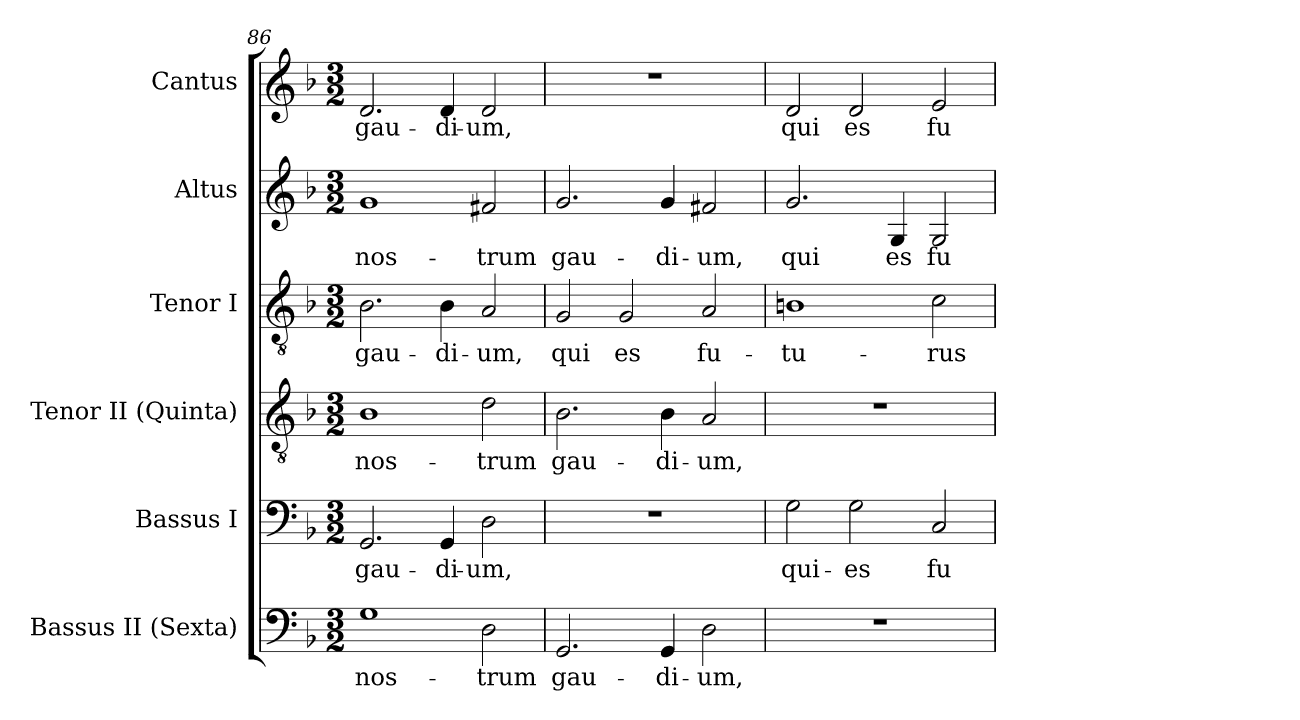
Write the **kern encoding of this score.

**kern	**text	**kern	**text	**kern	**text	**kern	**text	**kern	**text	**kern	**text
*part6	*part6	*part5	*part5	*part4	*part4	*part3	*part3	*part2	*part2	*part1	*part1
*staff6	*staff6	*staff5	*staff5	*staff4	*staff4	*staff3	*staff3	*staff2	*staff2	*staff1	*staff1
*I"Bassus II (Sexta)	*	*I"Bassus I	*	*I"Tenor II (Quinta)	*	*I"Tenor I	*	*I"Altus	*	*I"Cantus	*
*I'B.	*	*I'B.	*	*I'T.	*	*I'T.	*	*I'A.	*	*	*
*clefF4	*	*clefF4	*	*clefGv2	*	*clefGv2	*	*clefG2	*	*clefG2	*
*	*	*	*	*ITrd7c12	*	*ITrd7c12	*	*	*	*	*
*k[b-]	*	*k[b-]	*	*k[b-]	*	*k[b-]	*	*k[b-]	*	*k[b-]	*
*F:	*	*F:	*	*F:	*	*F:	*	*F:	*	*F:	*
*M3/2	*	*M3/2	*	*M3/2	*	*M3/2	*	*M3/2	*	*M3/2	*
=86	=86	=86	=86	=86	=86	=86	=86	=86	=86	=86	=86
!	!LO:LY:b:color=#000000	!	!	!	!	!	!	!	!	!	!
!	!	!	!LO:LY:b:color=#000000	!	!	!	!	!	!	!	!
!	!	!	!	!	!LO:LY:b:color=#000000	!	!	!	!	!	!
!	!	!	!	!	!	!	!LO:LY:b:color=#000000	!	!	!	!
!	!	!	!	!	!	!	!	!	!LO:LY:b:color=#000000	!	!
!	!	!	!	!	!	!	!	!	!	!	!LO:LY:b:color=#000000
1Gi	nos-	2.GGi/	gau-	1BB-i	nos-	2.BB-i\	gau-	1gi	nos-	2.di/	gau-
!	!	!	!LO:LY:b:color=#000000	!	!	!	!	!	!	!	!
!	!	!	!	!	!	!	!LO:LY:b:color=#000000	!	!	!	!
!	!	!	!	!	!	!	!	!	!	!	!LO:LY:b:color=#000000
.	.	4GGi/	-di-	.	.	4BB-i\	-di-	.	.	4di/	-di-
!	!LO:LY:b:color=#000000	!	!	!	!	!	!	!	!	!	!
!	!	!	!LO:LY:b:color=#000000	!	!	!	!	!	!	!	!
!	!	!	!	!	!LO:LY:b:color=#000000	!	!	!	!	!	!
!	!	!	!	!	!	!	!LO:LY:b:color=#000000	!	!	!	!
!	!	!	!	!	!	!	!	!	!LO:LY:b:color=#000000	!	!
!	!	!	!	!	!	!	!	!	!	!	!LO:LY:b:color=#000000
2Di\	-trum	2Di\	-um,	2Di\	-trum	2AAi/	-um,	2f#Xi/	-trum	2di/	-um,
=87	=87	=87	=87	=87	=87	=87	=87	=87	=87	=87	=87
!	!LO:LY:b:color=#000000	!LO:N:vis=1	!	!	!	!	!	!	!	!	!
!	!	!	!	!	!LO:LY:b:color=#000000	!	!	!	!	!	!
!	!	!	!	!	!	!	!LO:LY:b:color=#000000	!	!	!	!
!	!	!	!	!	!	!	!	!	!LO:LY:b:color=#000000	!LO:N:vis=1	!
2.GGi/	gau-	1.r	.	2.BB-i\	gau-	2GGi/	qui	2.gi/	gau-	1.r	.
!	!	!	!	!	!	!	!LO:LY:b:color=#000000	!	!	!	!
.	.	.	.	.	.	2GGi/	es	.	.	.	.
!	!LO:LY:b:color=#000000	!	!	!	!	!	!	!	!	!	!
!	!	!	!	!	!LO:LY:b:color=#000000	!	!	!	!	!	!
!	!	!	!	!	!	!	!	!	!LO:LY:b:color=#000000	!	!
4GGi/	-di-	.	.	4BB-i\	-di-	.	.	4gi/	-di-	.	.
!	!LO:LY:b:color=#000000	!	!	!	!	!	!	!	!	!	!
!	!	!	!	!	!LO:LY:b:color=#000000	!	!	!	!	!	!
!	!	!	!	!	!	!	!LO:LY:b:color=#000000	!	!	!	!
!	!	!	!	!	!	!	!	!	!LO:LY:b:color=#000000	!	!
2Di\	-um,	.	.	2AAi/	-um,	2AAi/	fu-	2f#Xi/	-um,	.	.
=88	=88	=88	=88	=88	=88	=88	=88	=88	=88	=88	=88
!LO:N:vis=1	!	!	!	!	!	!	!	!	!	!	!
!	!	!	!LO:LY:b:color=#000000	!LO:N:vis=1	!	!	!	!	!	!	!
!	!	!	!	!	!	!	!LO:LY:b:color=#000000	!	!	!	!
!	!	!	!	!	!	!	!	!	!LO:LY:b:color=#000000	!	!
!	!	!	!	!	!	!	!	!	!	!	!LO:LY:b:color=#000000
1.r	.	2Gi\	qui-	1.r	.	1BBni	-tu-	2.gi/	qui	2di/	qui
!	!	!	!LO:LY:b:color=#000000	!	!	!	!	!	!	!	!
!	!	!	!	!	!	!	!	!	!	!	!LO:LY:b:color=#000000
.	.	2Gi\	-es	.	.	.	.	.	.	2di/	es
!	!	!	!	!	!	!	!	!	!LO:LY:b:color=#000000	!	!
.	.	.	.	.	.	.	.	4Gi/	es	.	.
!	!	!	!LO:LY:b:color=#000000	!	!	!	!	!	!	!	!
!	!	!	!	!	!	!	!LO:LY:b:color=#000000	!	!	!	!
!	!	!	!	!	!	!	!	!	!LO:LY:b:color=#000000	!	!
!	!	!	!	!	!	!	!	!	!	!	!LO:LY:b:color=#000000
.	.	2Ci/	fu-	.	.	2Ci\	-rus	2Gi/	fu-	2ei/	fu-
=	=	=	=	=	=	=	=	=	=	=	=
*-	*-	*-	*-	*-	*-	*-	*-	*-	*-	*-	*-
